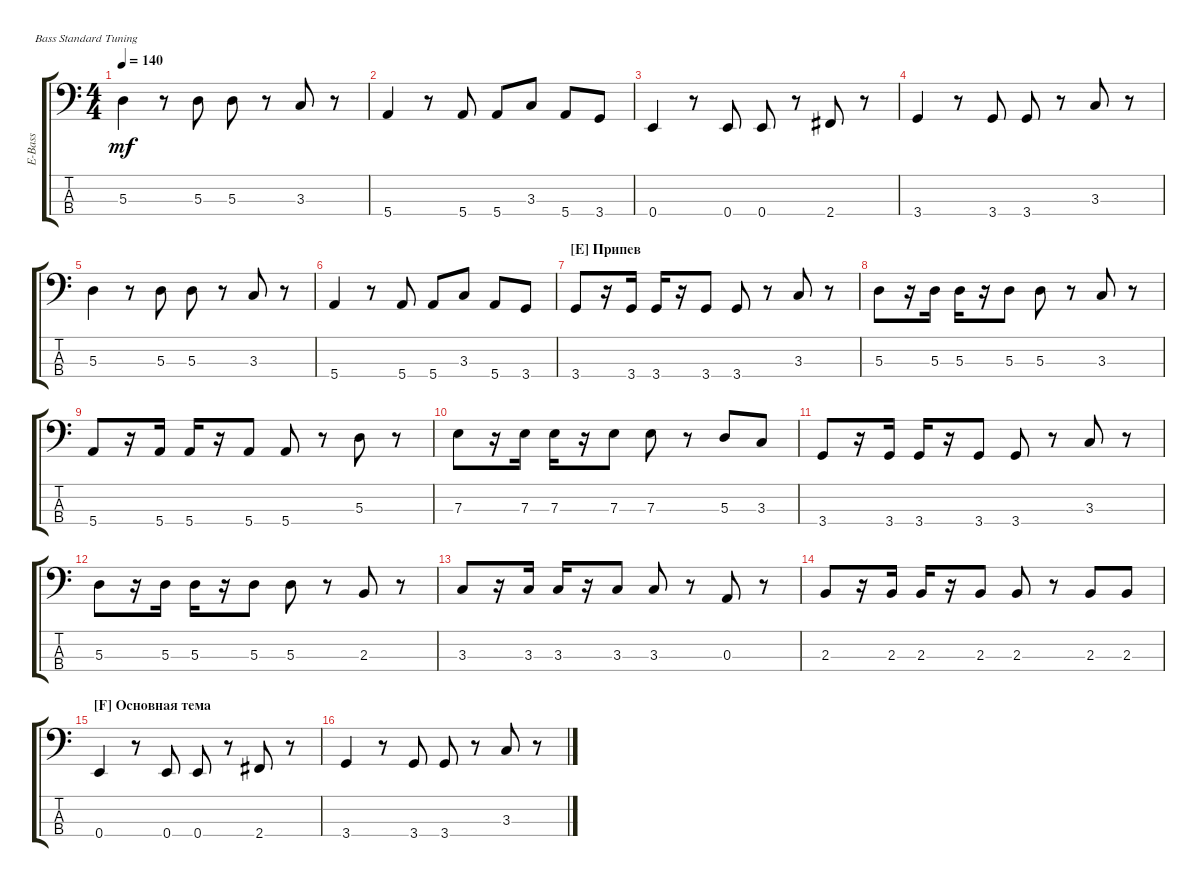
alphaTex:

\track ("Electric Bass" "E-Bass") {instrument electricbassfinger}
\staff {score tabs}
\tuning (G2 D2 A1 E1)
\ts (4 4)
\tempo 140
\clef f4
\scale
0.333333
\ks c
5.3.4{dy mf} r.8 5.3.8 5.3.8 r.8 3.3.8 r.8 |
\scale
0.333333 5.4.4 r.8 5.4.8 5.4.8 3.3.8 5.4.8 3.4.8 |
\scale
0.333333 0.4.4 r.8 0.4.8 0.4.8 r.8 2.4.8 r.8 |
\scale
0.333333 3.4.4 r.8 3.4.8 3.4.8 r.8 3.3.8 r.8 |
\scale
0.333333 5.3.4 r.8 5.3.8 5.3.8 r.8 3.3.8 r.8 |
\scale
0.333333 5.4.4 r.8 5.4.8 5.4.8 3.3.8 5.4.8 3.4.8 |
\section ("E" "Припев")
\scale
0.333333 3.4.8 r.16 3.4.16 3.4.16 r.16 3.4.8 3.4.8 r.8 3.3.8 r.8 |
\scale
0.333333 5.3.8 r.16 5.3.16 5.3.16 r.16 5.3.8 5.3.8 r.8 3.3.8 r.8 |
\scale
0.333333 5.4.8 r.16 5.4.16 5.4.16 r.16 5.4.8 5.4.8 r.8 5.3.8 r.8 |
\scale
0.333333 7.3.8 r.16 7.3.16 7.3.16 r.16 7.3.8 7.3.8 r.8 5.3.8 3.3.8 |
\scale
0.333333 3.4.8 r.16 3.4.16 3.4.16 r.16 3.4.8 3.4.8 r.8 3.3.8 r.8 |
\scale
0.333333 5.3.8 r.16 5.3.16 5.3.16 r.16 5.3.8 5.3.8 r.8 2.3.8 r.8 |
\scale
0.333333 3.3.8 r.16 3.3.16 3.3.16 r.16 3.3.8 3.3.8 r.8 0.3.8 r.8 |
\scale
0.333333 2.3.8 r.16 2.3.16 2.3.16 r.16 2.3.8 2.3.8 r.8 2.3.8 2.3.8 |
\section ("F" "Основная тема")
\scale
0.333333 0.4.4 r.8 0.4.8 0.4.8 r.8 2.4.8 r.8 |
3.4.4 r.8 3.4.8 3.4.8 r.8 3.3.8 r.8
